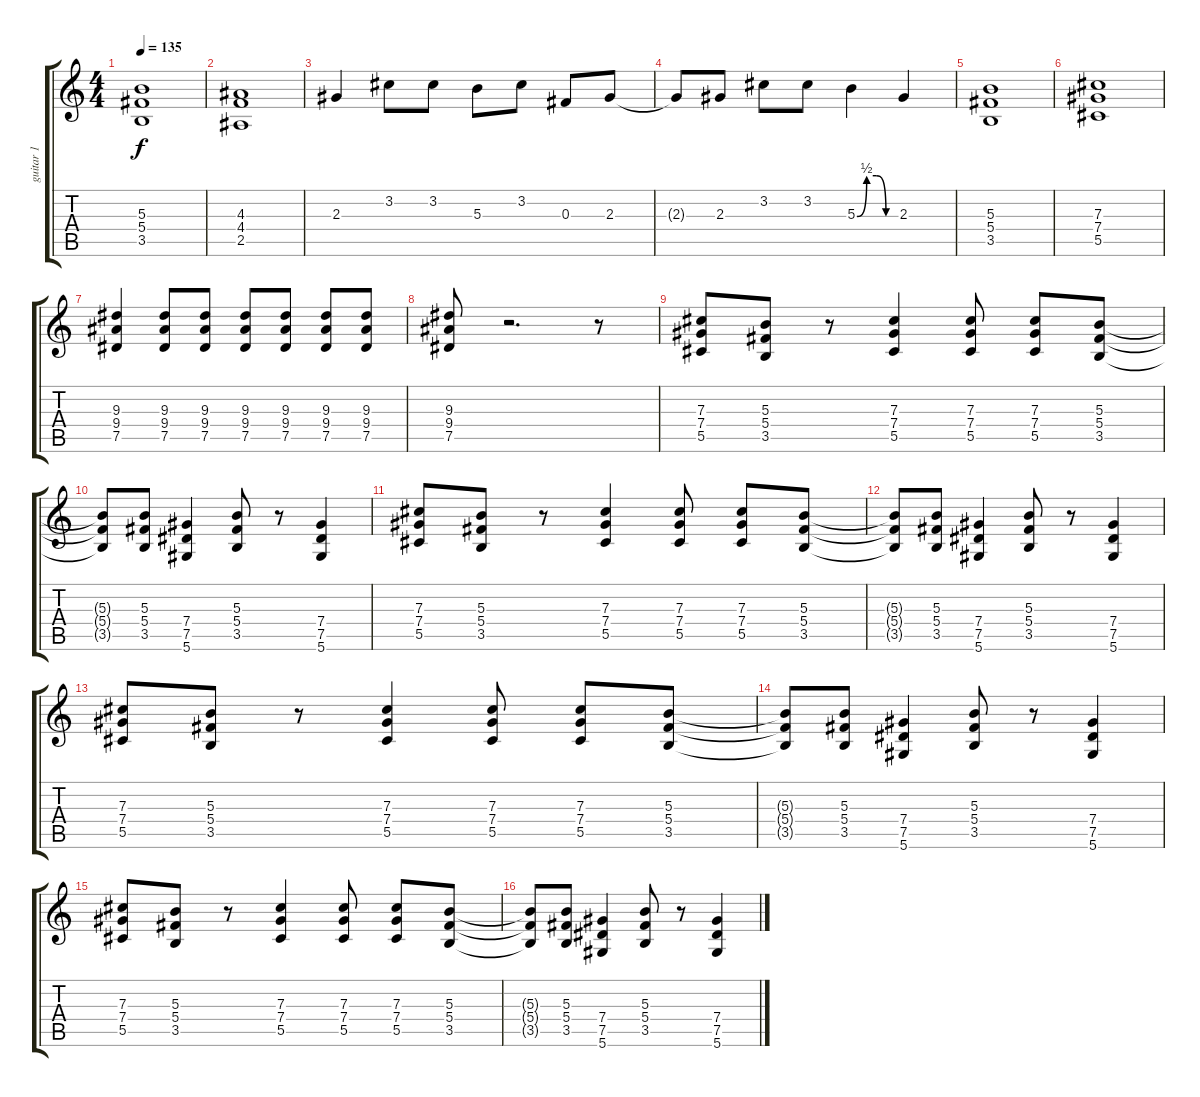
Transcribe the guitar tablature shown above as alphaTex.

\track ("guitar 1" "guitar 1") {instrument overdrivenguitar}
\staff {score tabs}
\tuning (Eb4 Bb3 Gb3 Db3 Ab2 Eb2) {hide}
\ts (4 4)
\tempo 135
\clef g2
\ks c
(5.3 5.4 3.5).1{dy f} |
(4.3 4.4 2.5).1 |
2.3.4 3.2.8 3.2.8 5.3.8 3.2.8 0.3.8 2.3.8 |
2.3{t}.8 2.3.8 3.2.8 3.2.8 5.3{be (custom 0 0 15 2 30 2 45 0 60 0)}.4 2.3.4 |
(5.3 5.4 3.5).1 |
(7.3 7.4 5.5).1 |
(9.3 9.4 7.5).4 (9.3 9.4 7.5).8 (9.3 9.4 7.5).8 (9.3 9.4 7.5).8 (9.3 9.4 7.5).8 (9.3 9.4 7.5).8 (9.3 9.4 7.5).8 |
(9.3 9.4 7.5).8 r.2{d} r.8 |
(7.3 7.4 5.5).8 (5.3 5.4 3.5).8 r.8 (7.3 7.4 5.5).4 (7.3 7.4 5.5).8 (7.3 7.4 5.5).8 (5.3 5.4 3.5).8 |
(5.3{t} 5.4{t} 3.5{t}).8 (5.3 5.4 3.5).8 (7.4 7.5 5.6).4 (5.3 5.4 3.5).8 r.8 (7.4 7.5 5.6).4 |
(7.3 7.4 5.5).8 (5.3 5.4 3.5).8 r.8 (7.3 7.4 5.5).4 (7.3 7.4 5.5).8 (7.3 7.4 5.5).8 (5.3 5.4 3.5).8 |
(5.3{t} 5.4{t} 3.5{t}).8 (5.3 5.4 3.5).8 (7.4 7.5 5.6).4 (5.3 5.4 3.5).8 r.8 (7.4 7.5 5.6).4 |
(7.3 7.4 5.5).8 (5.3 5.4 3.5).8 r.8 (7.3 7.4 5.5).4 (7.3 7.4 5.5).8 (7.3 7.4 5.5).8 (5.3 5.4 3.5).8 |
(5.3{t} 5.4{t} 3.5{t}).8 (5.3 5.4 3.5).8 (7.4 7.5 5.6).4 (5.3 5.4 3.5).8 r.8 (7.4 7.5 5.6).4 |
(7.3 7.4 5.5).8 (5.3 5.4 3.5).8 r.8 (7.3 7.4 5.5).4 (7.3 7.4 5.5).8 (7.3 7.4 5.5).8 (5.3 5.4 3.5).8 |
(5.3{t} 5.4{t} 3.5{t}).8 (5.3 5.4 3.5).8 (7.4 7.5 5.6).4 (5.3 5.4 3.5).8 r.8 (7.4 7.5 5.6).4
